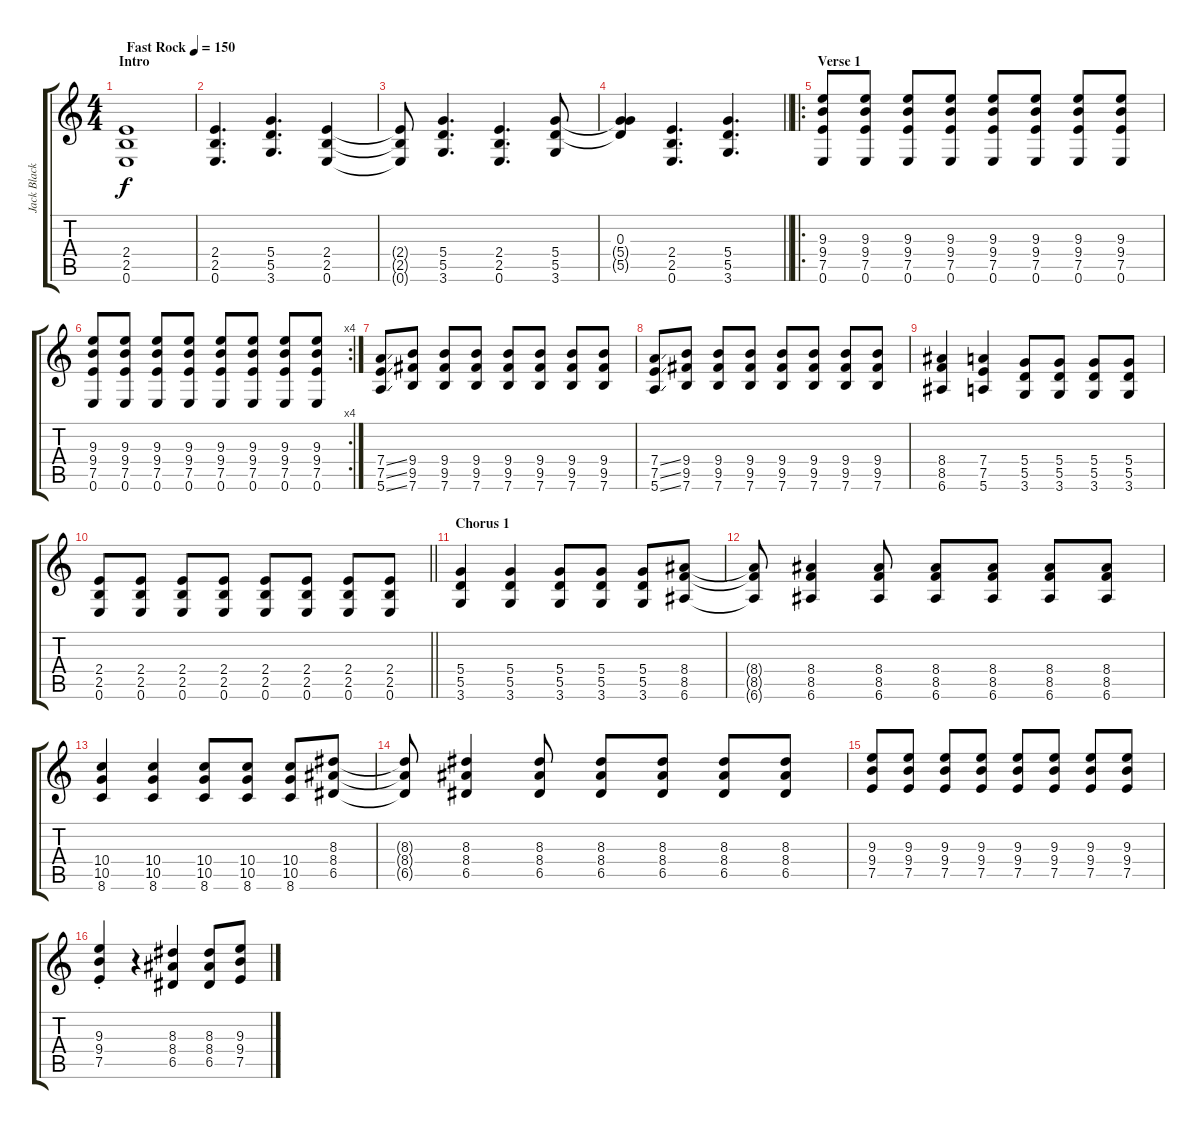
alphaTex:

\track ("Jack Black (Rythm)" "Jack Black") {instrument overdrivenguitar}
\staff {score tabs}
\tuning (E4 B3 G3 D3 A2 E2) {hide}
\ts (4 4)
\section ("" "Intro")
\tempo (150 "Fast Rock")
\clef g2
\ks c
(2.4 2.5 0.6).1{dy f instrument overdrivenguitar} |
(2.4 2.5 0.6).4{d} (5.4 5.5 3.6).4{d} (2.4 2.5 0.6).4 |
(2.4{t} 2.5{t} 0.6{t}).8 (5.4 5.5 3.6).4{d} (2.4 2.5 0.6).4{d} (5.4 5.5 3.6).8 |
\barLineRight lightlight
(0.3 5.4{t} 5.5{t}).4 (2.4 2.5 0.6).4{d} (5.4 5.5 3.6).4{d} |
\ro
\section ("" "Verse 1")
(9.3 9.4 7.5 0.6).8 (9.3 9.4 7.5 0.6).8 (9.3 9.4 7.5 0.6).8 (9.3 9.4 7.5 0.6).8 (9.3 9.4 7.5 0.6).8 (9.3 9.4 7.5 0.6).8 (9.3 9.4 7.5 0.6).8 (9.3 9.4 7.5 0.6).8 |
\rc 4
(9.3 9.4 7.5 0.6).8 (9.3 9.4 7.5 0.6).8 (9.3 9.4 7.5 0.6).8 (9.3 9.4 7.5 0.6).8 (9.3 9.4 7.5 0.6).8 (9.3 9.4 7.5 0.6).8 (9.3 9.4 7.5 0.6).8 (9.3 9.4 7.5 0.6).8 |
(7.4{ss} 7.5{ss} 5.6{ss}).8 (9.4 9.5 7.6).8 (9.4 9.5 7.6).8 (9.4 9.5 7.6).8 (9.4 9.5 7.6).8 (9.4 9.5 7.6).8 (9.4 9.5 7.6).8 (9.4 9.5 7.6).8 |
(7.4{ss} 7.5{ss} 5.6{ss}).8 (9.4 9.5 7.6).8 (9.4 9.5 7.6).8 (9.4 9.5 7.6).8 (9.4 9.5 7.6).8 (9.4 9.5 7.6).8 (9.4 9.5 7.6).8 (9.4 9.5 7.6).8 |
(8.4 8.5 6.6).4 (7.4 7.5 5.6).4 (5.4 5.5 3.6).8 (5.4 5.5 3.6).8 (5.4 5.5 3.6).8 (5.4 5.5 3.6).8 |
\barLineRight lightlight
(2.4 2.5 0.6).8 (2.4 2.5 0.6).8 (2.4 2.5 0.6).8 (2.4 2.5 0.6).8 (2.4 2.5 0.6).8 (2.4 2.5 0.6).8 (2.4 2.5 0.6).8 (2.4 2.5 0.6).8 |
\section ("" "Chorus 1")
(5.4 5.5 3.6).4 (5.4 5.5 3.6).4 (5.4 5.5 3.6).8 (5.4 5.5 3.6).8 (5.4 5.5 3.6).8 (8.4 8.5 6.6).8 |
(8.4{t} 8.5{t} 6.6{t}).8 (8.4 8.5 6.6).4 (8.4 8.5 6.6).8 (8.4 8.5 6.6).8 (8.4 8.5 6.6).8 (8.4 8.5 6.6).8 (8.4 8.5 6.6).8 |
(10.4 10.5 8.6).4 (10.4 10.5 8.6).4 (10.4 10.5 8.6).8 (10.4 10.5 8.6).8 (10.4 10.5 8.6).8 (8.3 8.4 6.5).8 |
(8.3{t} 8.4{t} 6.5{t}).8 (8.3 8.4 6.5).4 (8.3 8.4 6.5).8 (8.3 8.4 6.5).8 (8.3 8.4 6.5).8 (8.3 8.4 6.5).8 (8.3 8.4 6.5).8 |
(9.3 9.4 7.5).8 (9.3 9.4 7.5).8 (9.3 9.4 7.5).8 (9.3 9.4 7.5).8 (9.3 9.4 7.5).8 (9.3 9.4 7.5).8 (9.3 9.4 7.5).8 (9.3 9.4 7.5).8 |
(9.3{st} 9.4{st} 7.5{st}).4 r.4 (8.3 8.4 6.5).4 (8.3 8.4 6.5).8 (9.3 9.4 7.5).8
